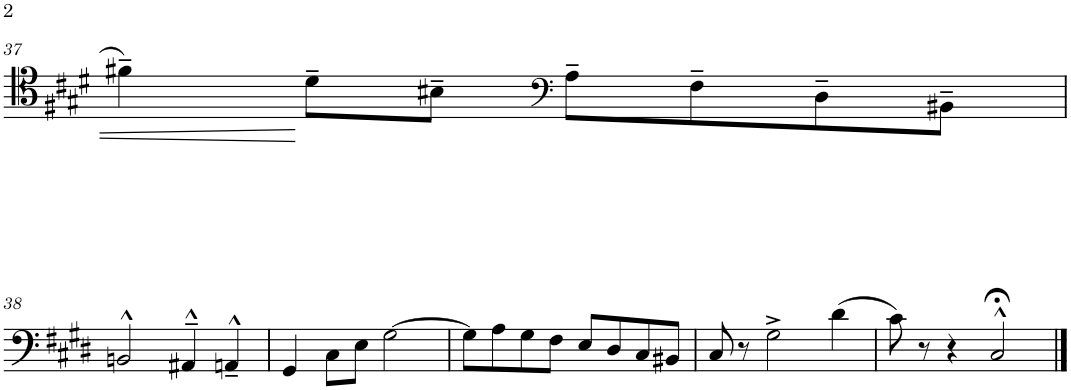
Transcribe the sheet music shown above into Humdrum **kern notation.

**kern
*part1
*staff1
*I"Trombone
*I'Tbn.
!!LO:PB:g=z
*clefC4
*k[f#c#g#d#]
*M4/4
*met(c)
=37
4f#X~\
8d#~\L
8B#X~\J
*clefF4
8A~\L
8F#~\
8D#~\
8BB#X~\J
!!LO:LB:g=z
=38
2BBn^^/
4AA#X~>^^/
4AAn~^^/
=39
4GG#/
8C#\L
8E\J
[2G#\
=40
8G#\L]
8A\
8G#\
8F#\J
8E/L
8D#/
8C#/
8BB#X/J
=41
8C#/
8r
2G#^\
(4d#\
=42
8c#\)
8r
4r
2C#;<^^/
==
*-
